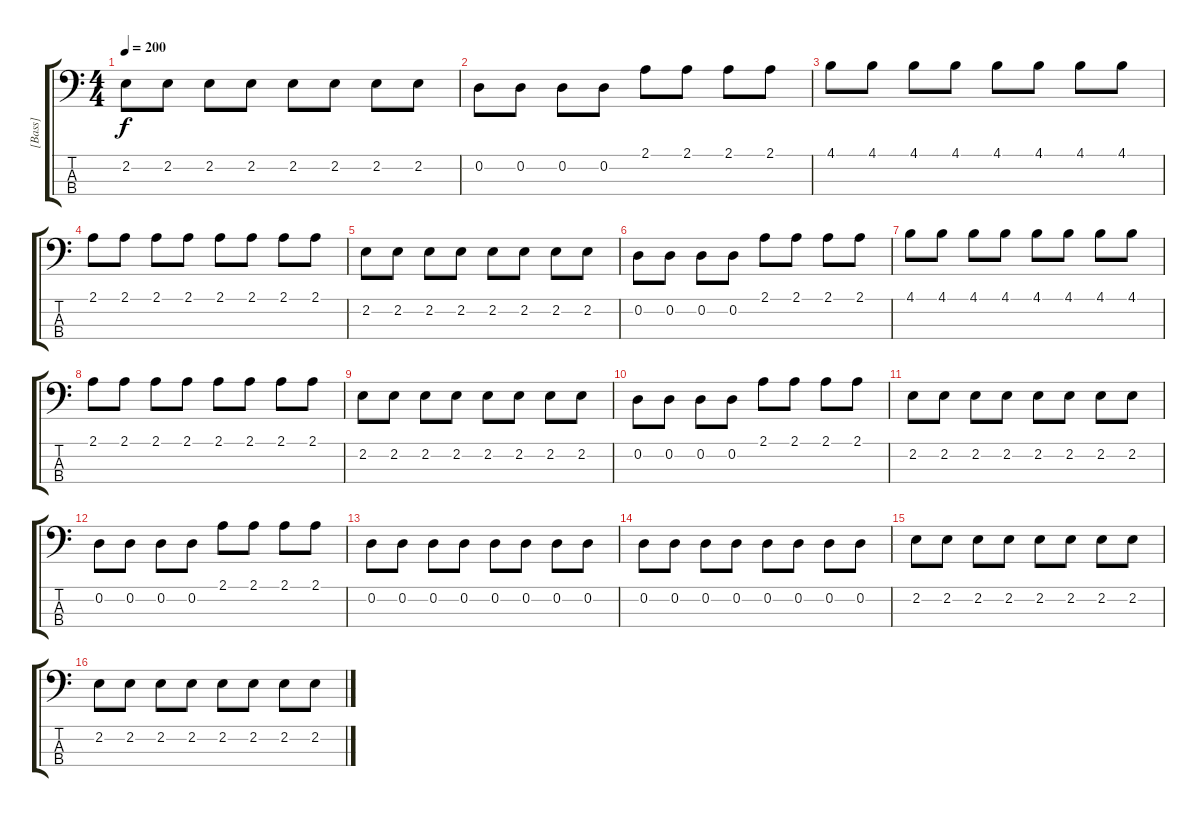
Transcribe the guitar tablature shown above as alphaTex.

\track ("[Bass]" "[Bass]") {instrument electricbassfinger}
\staff {score tabs}
\tuning (G2 D2 A1 D1) {hide}
\ts (4 4)
\tempo 200
\clef f4
\ks c
2.2.8{dy f} 2.2.8 2.2.8 2.2.8 2.2.8 2.2.8 2.2.8 2.2.8 |
0.2.8 0.2.8 0.2.8 0.2.8 2.1.8 2.1.8 2.1.8 2.1.8 |
4.1.8 4.1.8 4.1.8 4.1.8 4.1.8 4.1.8 4.1.8 4.1.8 |
2.1.8 2.1.8 2.1.8 2.1.8 2.1.8 2.1.8 2.1.8 2.1.8 |
2.2.8 2.2.8 2.2.8 2.2.8 2.2.8 2.2.8 2.2.8 2.2.8 |
0.2.8 0.2.8 0.2.8 0.2.8 2.1.8 2.1.8 2.1.8 2.1.8 |
4.1.8 4.1.8 4.1.8 4.1.8 4.1.8 4.1.8 4.1.8 4.1.8 |
2.1.8 2.1.8 2.1.8 2.1.8 2.1.8 2.1.8 2.1.8 2.1.8 |
2.2.8 2.2.8 2.2.8 2.2.8 2.2.8 2.2.8 2.2.8 2.2.8 |
0.2.8 0.2.8 0.2.8 0.2.8 2.1.8 2.1.8 2.1.8 2.1.8 |
2.2.8 2.2.8 2.2.8 2.2.8 2.2.8 2.2.8 2.2.8 2.2.8 |
0.2.8 0.2.8 0.2.8 0.2.8 2.1.8 2.1.8 2.1.8 2.1.8 |
0.2.8 0.2.8 0.2.8 0.2.8 0.2.8 0.2.8 0.2.8 0.2.8 |
0.2.8 0.2.8 0.2.8 0.2.8 0.2.8 0.2.8 0.2.8 0.2.8 |
2.2.8 2.2.8 2.2.8 2.2.8 2.2.8 2.2.8 2.2.8 2.2.8 |
2.2.8 2.2.8 2.2.8 2.2.8 2.2.8 2.2.8 2.2.8 2.2.8
